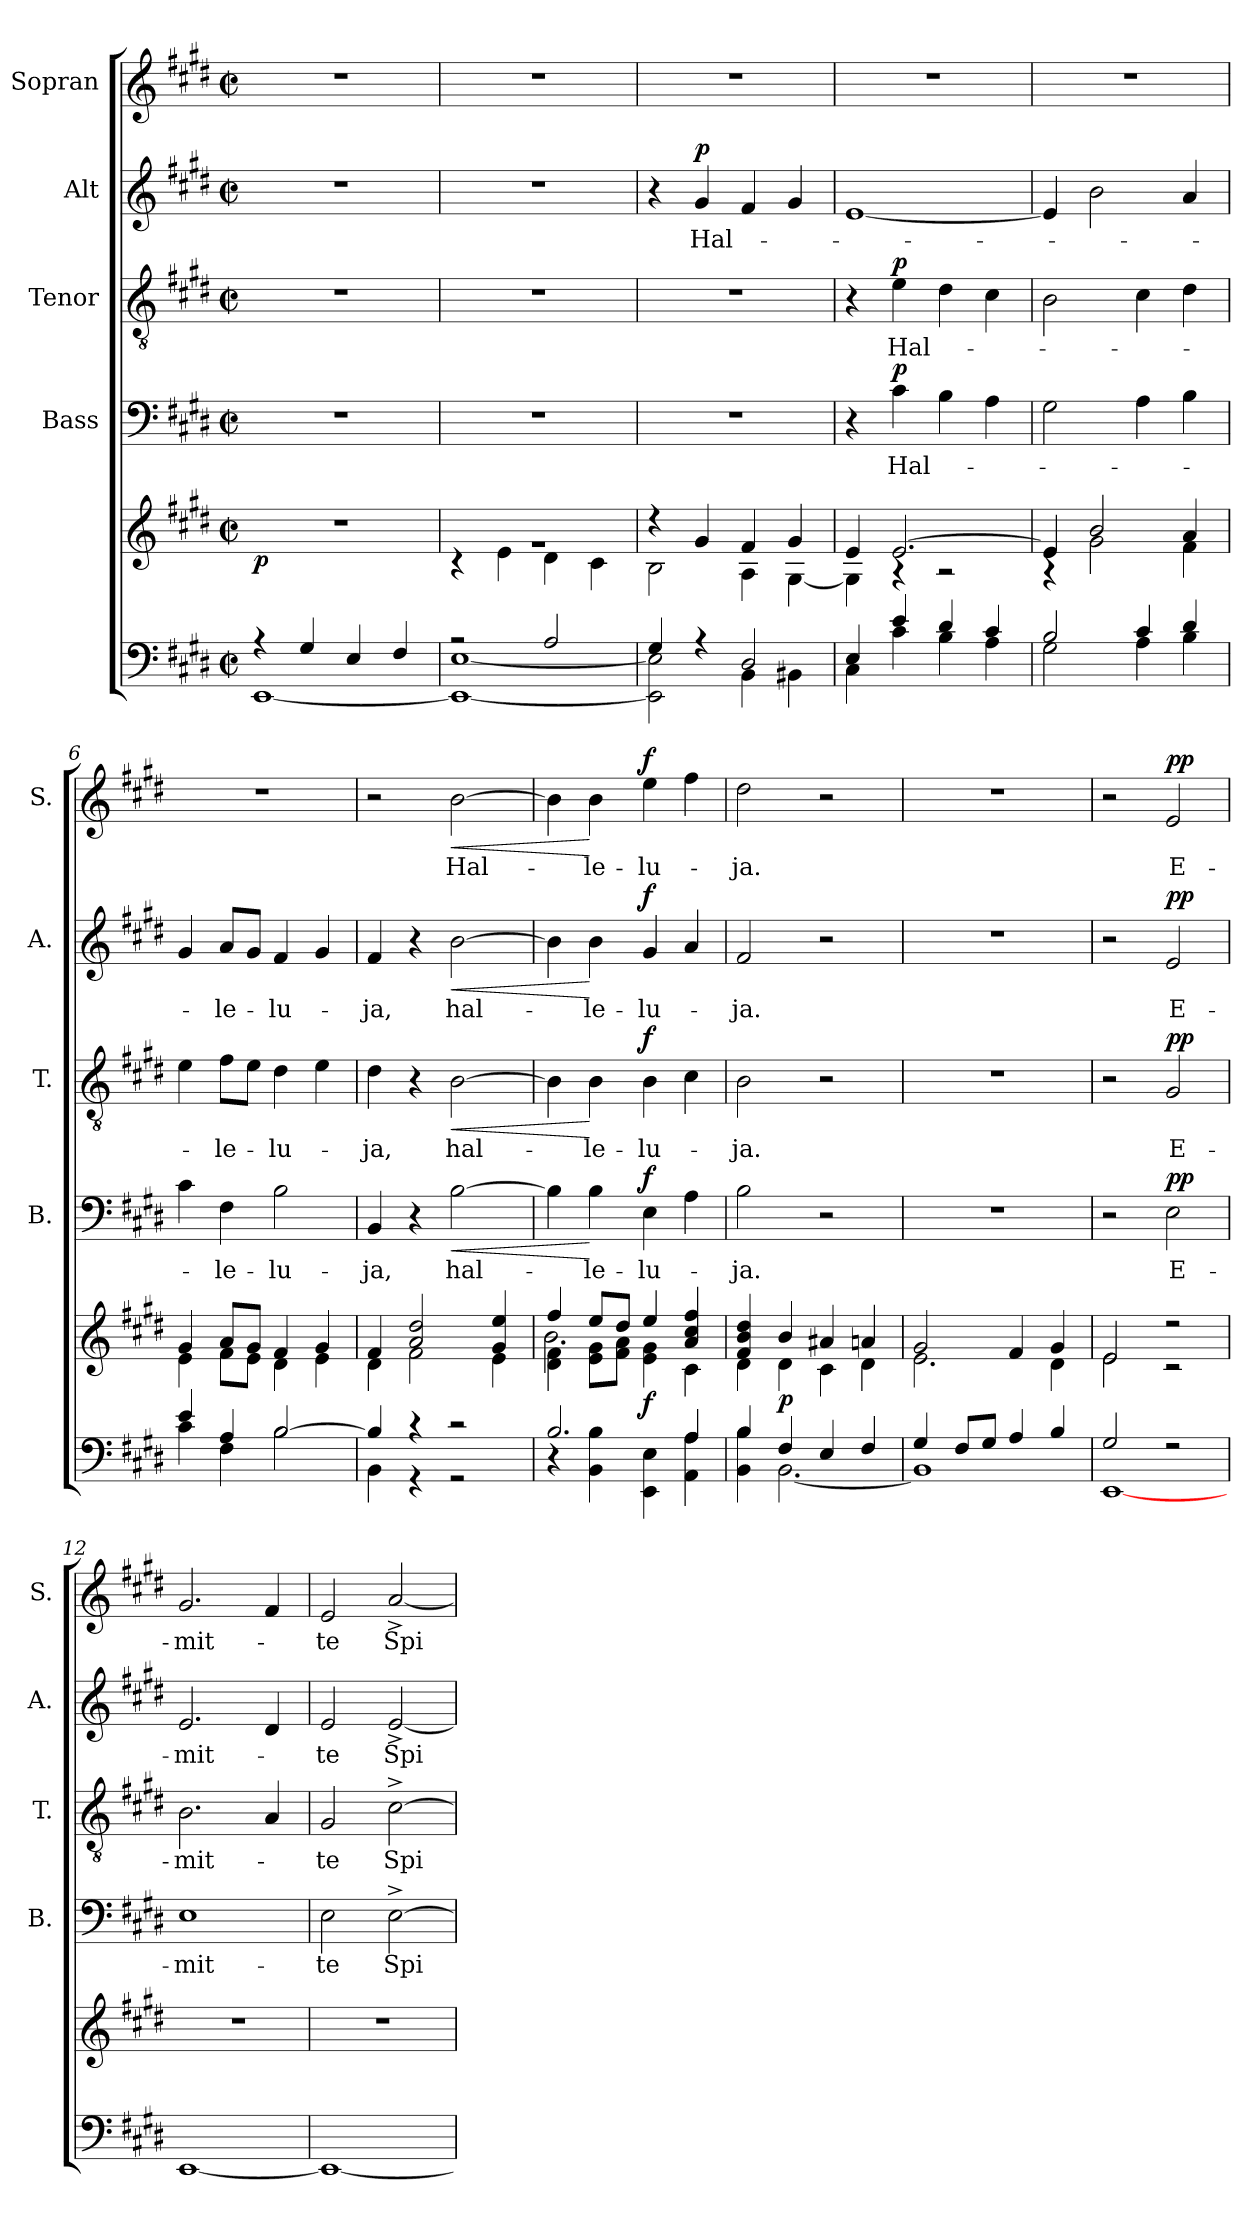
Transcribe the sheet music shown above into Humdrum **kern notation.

**kern	**kern	**dynam	**kern	**text	**dynam	**kern	**text	**dynam	**kern	**text	**dynam	**kern	**text	**dynam
*part5	*part5	*part5	*part4	*part4	*part4	*part3	*part3	*part3	*part2	*part2	*part2	*part1	*part1	*part1
*staff6	*staff5	*staff5/6	*staff4	*staff4	*staff4	*staff3	*staff3	*staff3	*staff2	*staff2	*staff2	*staff1	*staff1	*staff1
*	*	*	*I"Bass	*	*	*I"Tenor	*	*	*I"Alt	*	*	*I"Sopran	*	*
*	*	*	*I'B.	*	*	*I'T.	*	*	*I'A.	*	*	*I'S.	*	*
*clefF4	*clefG2	*	*clefF4	*	*	*clefGv2	*	*	*clefG2	*	*	*clefG2	*	*
*k[f#c#g#d#]	*k[f#c#g#d#]	*	*k[f#c#g#d#]	*	*	*k[f#c#g#d#]	*	*	*k[f#c#g#d#]	*	*	*k[f#c#g#d#]	*	*
*E:	*E:	*	*E:	*	*	*E:	*	*	*E:	*	*	*E:	*	*
*M2/2	*M2/2	*	*M2/2	*	*	*M2/2	*	*	*M2/2	*	*	*M2/2	*	*
*met(c|)	*met(c|)	*	*met(c|)	*	*	*met(c|)	*	*	*met(c|)	*	*	*met(c|)	*	*
=1	=1	=1	=1	=1	=1	=1	=1	=1	=1	=1	=1	=1	=1	=1
*^	*	*	*	*	*	*	*	*	*	*	*	*	*	*
!	!	!	!LO:DY:b	!	!	!	!	!	!	!	!	!	!	!	!
4rA	[<1EE	1r	p	1r	.	.	1r	.	.	1r	.	.	1r	.	.
4G#/	.	.	.	.	.	.	.	.	.	.	.	.	.	.	.
4E/	.	.	.	.	.	.	.	.	.	.	.	.	.	.	.
4F#/	.	.	.	.	.	.	.	.	.	.	.	.	.	.	.
=2	=2	=2	=2	=2	=2	=2	=2	=2	=2	=2	=2	=2	=2	=2	=2
*	*	*^	*	*	*	*	*	*	*	*	*	*	*	*	*
2rA	1EE_ [<1E	1rg	4rc	.	1r	.	.	1r	.	.	1r	.	.	1r	.	.
.	.	.	4e\	.	.	.	.	.	.	.	.	.	.	.	.	.
2A/	.	.	4d#\	.	.	.	.	.	.	.	.	.	.	.	.	.
.	.	.	4c#\	.	.	.	.	.	.	.	.	.	.	.	.	.
=3	=3	=3	=3	=3	=3	=3	=3	=3	=3	=3	=3	=3	=3	=3	=3	=3
4G#/	2EE\] 2E\]	4r	2B\	.	1r	.	.	1r	.	.	4r	.	.	1r	.	.
!	!	!	!	!	!	!	!	!	!	!	!	!LO:LY:b	!LO:DY:a	!	!	!
4rA	.	4g#/	.	.	.	.	.	.	.	.	4g#/	Hal-	p	.	.	.
2D#/	4BB\	4f#/	4A\	.	.	.	.	.	.	.	4f#/	.	.	.	.	.
.	4BB#X\	4g#/	[<4G#\	.	.	.	.	.	.	.	4g#/	.	.	.	.	.
=4	=4	=4	=4	=4	=4	=4	=4	=4	=4	=4	=4	=4	=4	=4	=4	=4
4E/	4C#\	4e/	4G#\]	.	4r	.	.	4r	.	.	[1e	.	.	1r	.	.
!	!	!	!	!	!	!LO:LY:b	!LO:DY:a	!	!LO:LY:b	!LO:DY:a	!	!	!	!	!	!
4e/	4c#\	[>2.e/	4rG	.	4c#\	Hal-	p	4e\	Hal-	p	.	.	.	.	.	.
4d#/	4B\	.	2rB	.	4B\	.	.	4d#\	.	.	.	.	.	.	.	.
4c#/	4A\	.	.	.	4A\	.	.	4c#\	.	.	.	.	.	.	.	.
=5	=5	=5	=5	=5	=5	=5	=5	=5	=5	=5	=5	=5	=5	=5	=5	=5
2B/	2G#\	4e/]	4rG	.	2G#\	.	.	2B\	.	.	4e/]	.	.	1r	.	.
.	.	2b/	2g#\	.	.	.	.	.	.	.	2b\	.	.	.	.	.
4c#/	4A\	.	.	.	4A\	.	.	4c#\	.	.	.	.	.	.	.	.
4d#/	4B\	4a/	4f#\	.	4B\	.	.	4d#\	.	.	4a/	.	.	.	.	.
=6	=6	=6	=6	=6	=6	=6	=6	=6	=6	=6	=6	=6	=6	=6	=6	=6
4e/	4c#\	4g#/	4e\	.	4c#\	.	.	4e\	.	.	4g#/	.	.	1r	.	.
!	!	!	!	!	!	!LO:LY:b	!	!	!LO:LY:b	!	!	!LO:LY:b	!	!	!	!
4A/	4F#\	8a/L	8f#\L	.	4F#\	-le-	.	8f#\L	-le-	.	8a/L	-le-	.	.	.	.
.	.	8g#/J	8e\J	.	.	.	.	8e\J	.	.	8g#/J	.	.	.	.	.
!	!	!	!	!	!	!LO:LY:b	!	!	!LO:LY:b	!	!	!LO:LY:b	!	!	!	!
[>2B/	2B\	4f#/	4d#\	.	2B\	-lu-	.	4d#\	-lu-	.	4f#/	-lu-	.	.	.	.
.	.	4g#/	4e\	.	.	.	.	4e\	.	.	4g#/	.	.	.	.	.
!!LO:LB:g=z
=7	=7	=7	=7	=7	=7	=7	=7	=7	=7	=7	=7	=7	=7	=7	=7	=7
!	!	!	!	!	!	!LO:LY:b	!	!	!LO:LY:b	!	!	!LO:LY:b	!	!	!	!
4B/]	4BB\	4f#/	4d#\	.	4BB/	-ja,	.	4d#\	-ja,	.	4f#/	-ja,	.	2r	.	.
4r	4r	2a/ 2dd#/	2f#\	.	4r	.	.	4r	.	.	4r	.	.	.	.	.
!	!	!	!	!	!	!LO:LY:b	!LO:HP:b	!	!LO:LY:b	!LO:HP:b	!	!LO:LY:b	!LO:HP:b	!	!LO:LY:b	!LO:HP:b
2r	2r	.	.	.	[2B\	hal-	<	[2B\	hal-	<	[2b\	hal-	<	[2b\	Hal-	<
.	.	4g#/ 4ee/	4e\	.	.	.	.	.	.	.	.	.	.	.	.	.
=8	=8	=8	=8	=8	=8	=8	=8	=8	=8	=8	=8	=8	=8	=8	=8	=8
*	*	*	*^	*	*	*	*	*	*	*	*	*	*	*	*	*
2.B/	4rC	4ff#/	4d#\ 4f#\	2.b\	.	4B\]	.	.	4B\]	.	.	4b\]	.	.	4b\]	.	.
!	!	!	!	!	!	!	!LO:LY:b	!	!	!LO:LY:b	!	!	!LO:LY:b	!	!	!LO:LY:b	!
.	4BB\ 4B\	8ee/L	8e\ 8g#\L	.	.	4B\	-le-	[	4B\	-le-	[	4b\	-le-	[	4b\	-le-	[
.	.	8dd#/J	8f#\ 8a\J	.	.	.	.	.	.	.	.	.	.	.	.	.	.
!	!	!	!	!	!LO:DY:b	!	!LO:LY:b	!LO:DY:a	!	!LO:LY:b	!LO:DY:a	!	!LO:LY:b	!LO:DY:a	!	!LO:LY:b	!LO:DY:a
.	4EE\ 4E\	4ee/	4e\ 4g#\	.	f	4E\	-lu-	f	4B\	-lu-	f	4g#/	-lu-	f	4ee\	-lu-	f
4A/	4AA\ 4A\	4a/ 4cc#/ 4ff#/	4c#\	4ryy	.	4A\	.	.	4c#\	.	.	4a/	.	.	4ff#\	.	.
=9	=9	=9	=9	=9	=9	=9	=9	=9	=9	=9	=9	=9	=9	=9	=9	=9	=9
!	!	!	!	!	!	!	!LO:LY:b	!	!	!LO:LY:b	!	!	!LO:LY:b	!	!	!LO:LY:b	!
*	*	*	*v	*v	*	*	*	*	*	*	*	*	*	*	*	*	*
4B/	4BB\ 4B\	4f#/ 4b/ 4dd#/	4d#\	.	2B\	-ja.	.	2B\	-ja.	.	2f#/	-ja.	.	2dd#\	-ja.	.
!	!	!	!	!LO:DY:b	!	!	!	!	!	!	!	!	!	!	!	!
4F#/	[<2.BB\	4b/	4d#\	p	.	.	.	.	.	.	.	.	.	.	.	.
4E/	.	4a#X/	4c#\	.	2r	.	.	2r	.	.	2r	.	.	2r	.	.
4F#/	.	4an/	4d#\	.	.	.	.	.	.	.	.	.	.	.	.	.
=10	=10	=10	=10	=10	=10	=10	=10	=10	=10	=10	=10	=10	=10	=10	=10	=10
4G#/	1BB]	2g#/	2.e\	.	1r	.	.	1r	.	.	1r	.	.	1r	.	.
8F#/L	.	.	.	.	.	.	.	.	.	.	.	.	.	.	.	.
8G#/J	.	.	.	.	.	.	.	.	.	.	.	.	.	.	.	.
4A/	.	4f#/	.	.	.	.	.	.	.	.	.	.	.	.	.	.
4B/	.	4g#/	4d#\	.	.	.	.	.	.	.	.	.	.	.	.	.
=11	=11	=11	=11	=11	=11	=11	=11	=11	=11	=11	=11	=11	=11	=11	=11	=11
2G#/	[<1EE	2e/	2e\	.	2r	.	.	2r	.	.	2r	.	.	2r	.	.
!	!	!	!	!	!	!LO:LY:b	!LO:DY:a	!	!LO:LY:b	!LO:DY:a	!	!LO:LY:b	!LO:DY:a	!	!LO:LY:b	!LO:DY:a
2rF	.	2r	2r	.	2E\	E-	pp	2G#/	E-	pp	2e/	E-	pp	2e/	E-	pp
*v	*v	*	*	*	*	*	*	*	*	*	*	*	*	*	*	*
=12	=12	=12	=12	=12	=12	=12	=12	=12	=12	=12	=12	=12	=12	=12	=12
!	!	!	!	!	!LO:LY:b	!	!	!LO:LY:b	!	!	!LO:LY:b	!	!	!LO:LY:b	!
*	*v	*v	*	*	*	*	*	*	*	*	*	*	*	*	*
[1EE	1r	.	1E	-mit-	.	2.B\	-mit-	.	2.e/	-mit-	.	2.g#/	-mit-	.
.	.	.	.	.	.	4A/	.	.	4d#/	.	.	4f#/	.	.
!!LO:PB:g=z
=13	=13	=13	=13	=13	=13	=13	=13	=13	=13	=13	=13	=13	=13	=13
!	!	!	!	!LO:LY:b	!	!	!LO:LY:b	!	!	!LO:LY:b	!	!	!LO:LY:b	!
1EE_	1r	.	2E\	-te	.	2G#/	-te	.	2e/	-te	.	2e/	-te	.
!	!	!	!	!LO:LY:b	!	!	!LO:LY:b	!	!	!LO:LY:b	!	!	!LO:LY:b	!
.	.	.	[2E^>\	Spi-	.	[2c#^>\	Spi-	.	[2e^>/	Spi-	.	[2a^>/	Spi-	.
=	=	=	=	=	=	=	=	=	=	=	=	=	=	=
*-	*-	*-	*-	*-	*-	*-	*-	*-	*-	*-	*-	*-	*-	*-
